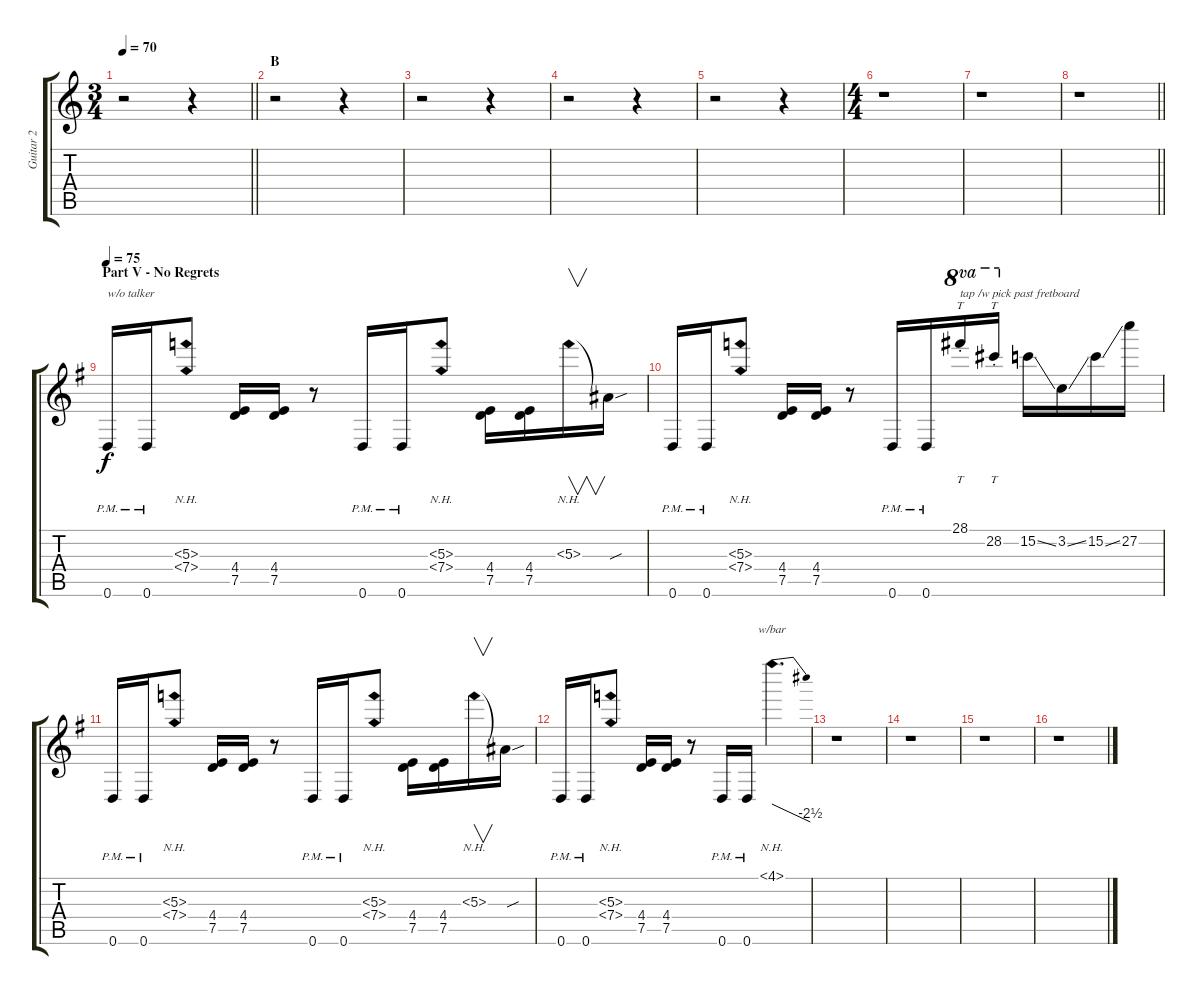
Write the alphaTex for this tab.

\track ("Guitar 2" "Guitar 2") {instrument overdrivenguitar}
\staff {score tabs}
\tuning (D4 A3 F3 C3 G2 D2) {hide}
\ts (3 4)
\tempo 70
\clef g2
\barLineRight lightlight
\ks aminor
r.2{dy f} r.4 |
\section ("" "B")
r.2 r.4 |
r.2 r.4 |
r.2 r.4 |
r.2 r.4 |
\ts (4 4)
r.1 |
r.1 |
\barLineRight lightlight
r.1 |
\section ("" "Part V - No Regrets")
\tempo 75
\ks eminor
0.6{pm}.16{txt "w/o talker"} 0.6{pm}.16 (5.3{nh} 7.4{nh}).8 (4.4 7.5).16 (4.4 7.5).16 r.8 0.6{pm}.16 0.6{pm}.16 (5.3{nh} 7.4{nh}).8 (4.4 7.5).16 (4.4 7.5).16 5.3{nh}.16{v} 5.3{sou t}.16 |
0.6{pm}.16 0.6{pm}.16 (5.3{nh} 7.4{nh}).8 (4.4 7.5).16 (4.4 7.5).16 r.8 0.6{pm}.16 0.6{pm}.16 28.1{st}.16{tt ot 8va txt "tap /w pick past fretboard"} 28.2{st}.16{tt ot 8va} 15.2{ss}.16 3.2{ss}.16 15.2{ss}.16 27.2.16 |
0.6{pm}.16 0.6{pm}.16 (5.3{nh} 7.4{nh}).8 (4.4 7.5).16 (4.4 7.5).16 r.8 0.6{pm}.16 0.6{pm}.16 (5.3{nh} 7.4{nh}).8 (4.4 7.5).16 (4.4 7.5).16 5.3{nh}.16{v} 5.3{sou t}.16 |
0.6{pm}.16 0.6{pm}.16 (5.3{nh} 7.4{nh}).8 (4.4 7.5).16 (4.4 7.5).16 r.8 0.6{pm}.16 0.6{pm}.16 4.1{nh}.4{d tbe (dive default 0 0 60 -10)} |
r.1 |
r.1 |
r.1 |
r.1
